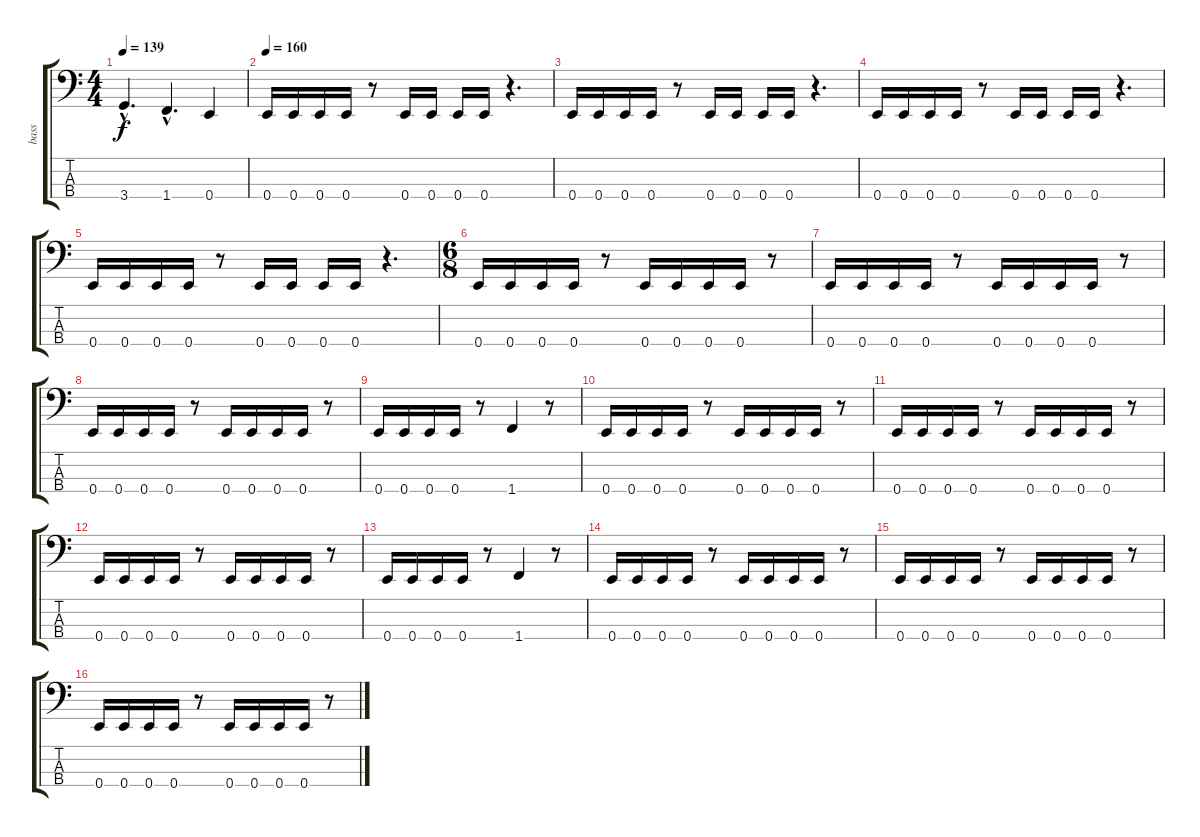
\track ("bass" "bass") {instrument slapbass1}
\staff {score tabs}
\tuning (G2 D2 A1 E1) {hide}
\ts (4 4)
\tempo 139
\clef f4
\ks c
3.4{hac}.4{d dy f} 1.4{hac}.4{d} 0.4.4 |
\tempo 160
0.4.16 0.4.16 0.4.16 0.4.16 r.8 0.4.16 0.4.16 0.4.16 0.4.16 r.4{d} |
0.4.16 0.4.16 0.4.16 0.4.16 r.8 0.4.16 0.4.16 0.4.16 0.4.16 r.4{d} |
0.4.16 0.4.16 0.4.16 0.4.16 r.8 0.4.16 0.4.16 0.4.16 0.4.16 r.4{d} |
0.4.16 0.4.16 0.4.16 0.4.16 r.8 0.4.16 0.4.16 0.4.16 0.4.16 r.4{d} |
\ts (6 8)
0.4.16 0.4.16 0.4.16 0.4.16 r.8 0.4.16 0.4.16 0.4.16 0.4.16 r.8 |
0.4.16 0.4.16 0.4.16 0.4.16 r.8 0.4.16 0.4.16 0.4.16 0.4.16 r.8 |
0.4.16 0.4.16 0.4.16 0.4.16 r.8 0.4.16 0.4.16 0.4.16 0.4.16 r.8 |
0.4.16 0.4.16 0.4.16 0.4.16 r.8 1.4.4 r.8 |
0.4.16 0.4.16 0.4.16 0.4.16 r.8 0.4.16 0.4.16 0.4.16 0.4.16 r.8 |
0.4.16 0.4.16 0.4.16 0.4.16 r.8 0.4.16 0.4.16 0.4.16 0.4.16 r.8 |
0.4.16 0.4.16 0.4.16 0.4.16 r.8 0.4.16 0.4.16 0.4.16 0.4.16 r.8 |
0.4.16 0.4.16 0.4.16 0.4.16 r.8 1.4.4 r.8 |
0.4.16 0.4.16 0.4.16 0.4.16 r.8 0.4.16 0.4.16 0.4.16 0.4.16 r.8 |
0.4.16 0.4.16 0.4.16 0.4.16 r.8 0.4.16 0.4.16 0.4.16 0.4.16 r.8 |
0.4.16 0.4.16 0.4.16 0.4.16 r.8 0.4.16 0.4.16 0.4.16 0.4.16 r.8
